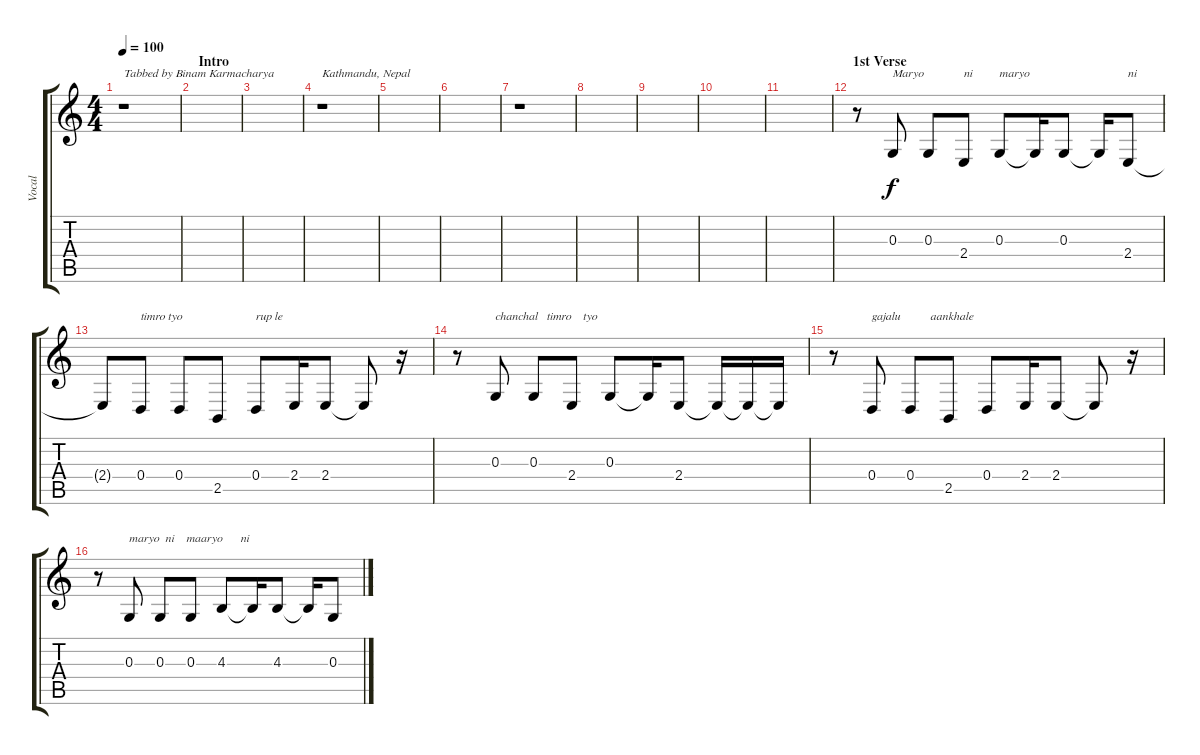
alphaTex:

\track ("Vocal" "Vocal") {instrument altosax}
\staff {score tabs}
\tuning (E4 B3 G3 D3 A2 E2) {hide}
\ts (4 4)
\tempo 100
\clef g2
\ks c
r.1{txt "Tabbed by Binam Karmacharya" dy f instrument altosax} |
\section ("" " Intro")
|
|
r.1{txt "Kathmandu, Nepal"} |
|
|
r.1{txt ""} |
|
|
|
|
\section ("" "1st Verse")
r.8 0.3.8{txt "Maryo "} 0.3.8 2.4.8{txt "ni"} 0.3.8{txt "maryo "} 0.3{t}.16 0.3.8 0.3{t}.16 2.4.8{txt "ni"} |
2.4{t}.8 0.4.8{txt "timro tyo "} 0.4.8 2.5.8 0.4.8{txt "rup le"} 2.4.16 2.4.8 2.4{t}.8 r.16 |
r.8 0.3.8{txt "chanchal   timro    tyo"} 0.3.8 2.4.8 0.3.8 0.3{t}.16 2.4.8 2.4{t}.16 2.4{t}.16 2.4{t}.16 |
r.8 0.4.8{txt "gajalu          aankhale"} 0.4.8 2.5.8 0.4.8 2.4.16 2.4.8 2.4{t}.8 r.16 |
r.8 0.3.8{txt "maryo  ni    maaryo      ni"} 0.3.8 0.3.8 4.3.8 4.3{t}.16 4.3.8 4.3{t}.16 0.3.8
